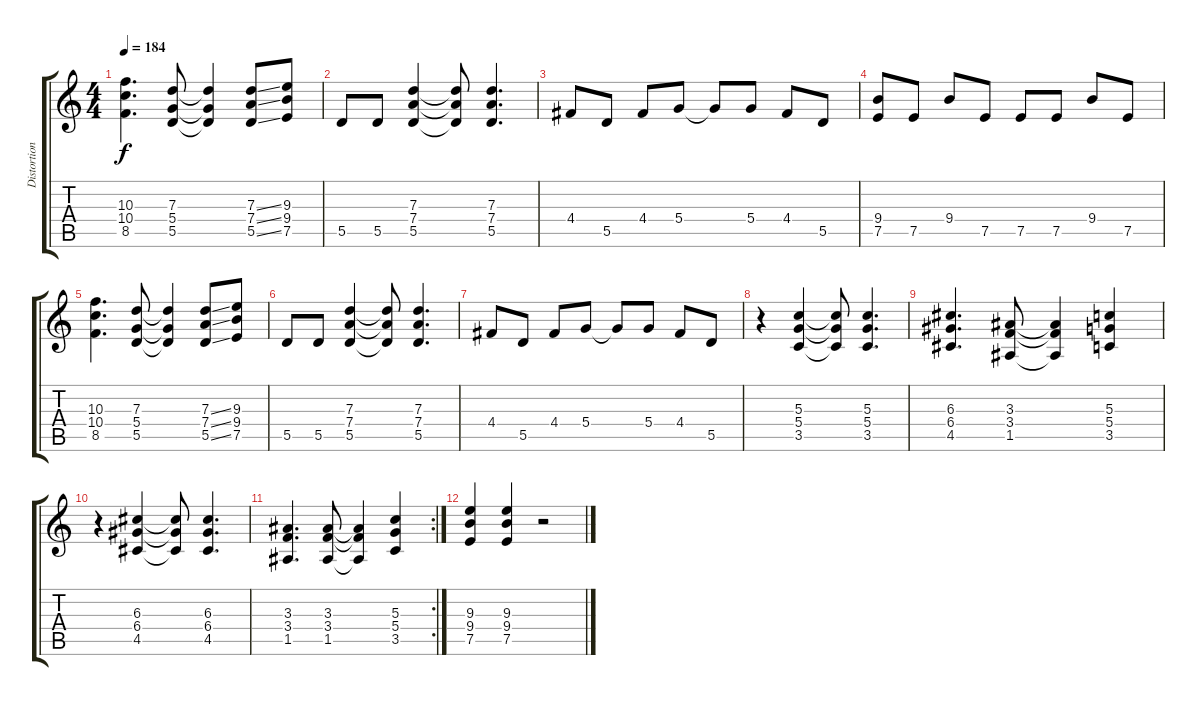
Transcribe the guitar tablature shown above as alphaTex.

\track ("Distortion Guitar" "Distortion") {instrument distortionguitar}
\staff {score tabs}
\tuning (E4 B3 G3 D3 A2 E2) {hide}
\ts (4 4)
\tempo 184
\clef g2
\ks c
(10.3 10.4 8.5).4{d dy f} (7.3 5.4 5.5).8 (7.3{t} 5.4{t} 5.5{t}).4 (7.3{ss} 7.4{ss} 5.5{ss}).8 (9.3 9.4 7.5).8 |
5.5.8 5.5.8 (7.3 7.4 5.5).4 (7.3{t} 7.4{t} 5.5{t}).8 (7.3 7.4 5.5).4{d} |
4.4.8 5.5.8 4.4.8 5.4.8 5.4{t}.8 5.4.8 4.4.8 5.5.8 |
(9.4 7.5).8 7.5.8 9.4.8 7.5.8 7.5.8 7.5.8 9.4.8 7.5.8 |
(10.3 10.4 8.5).4{d} (7.3 5.4 5.5).8 (7.3{t} 5.4{t} 5.5{t}).4 (7.3{ss} 7.4{ss} 5.5{ss}).8 (9.3 9.4 7.5).8 |
5.5.8 5.5.8 (7.3 7.4 5.5).4 (7.3{t} 7.4{t} 5.5{t}).8 (7.3 7.4 5.5).4{d} |
4.4.8 5.5.8 4.4.8 5.4.8 5.4{t}.8 5.4.8 4.4.8 5.5.8 |
r.4 (5.3 5.4 3.5).4 (5.3{t} 5.4{t} 3.5{t}).8 (5.3 5.4 3.5).4{d} |
(6.3 6.4 4.5).4{d} (3.3 3.4 1.5).8 (3.3{t} 3.4{t} 1.5{t}).4 (5.3 5.4 3.5).4 |
r.4 (6.3 6.4 4.5).4 (6.3{t} 6.4{t} 4.5{t}).8 (6.3 6.4 4.5).4{d} |
\rc 2
(3.3 3.4 1.5).4{d} (3.3 3.4 1.5).8 (3.3{t} 3.4{t} 1.5{t}).4 (5.3 5.4 3.5).4 |
(9.3 9.4 7.5).4 (9.3 9.4 7.5).4 r.2
